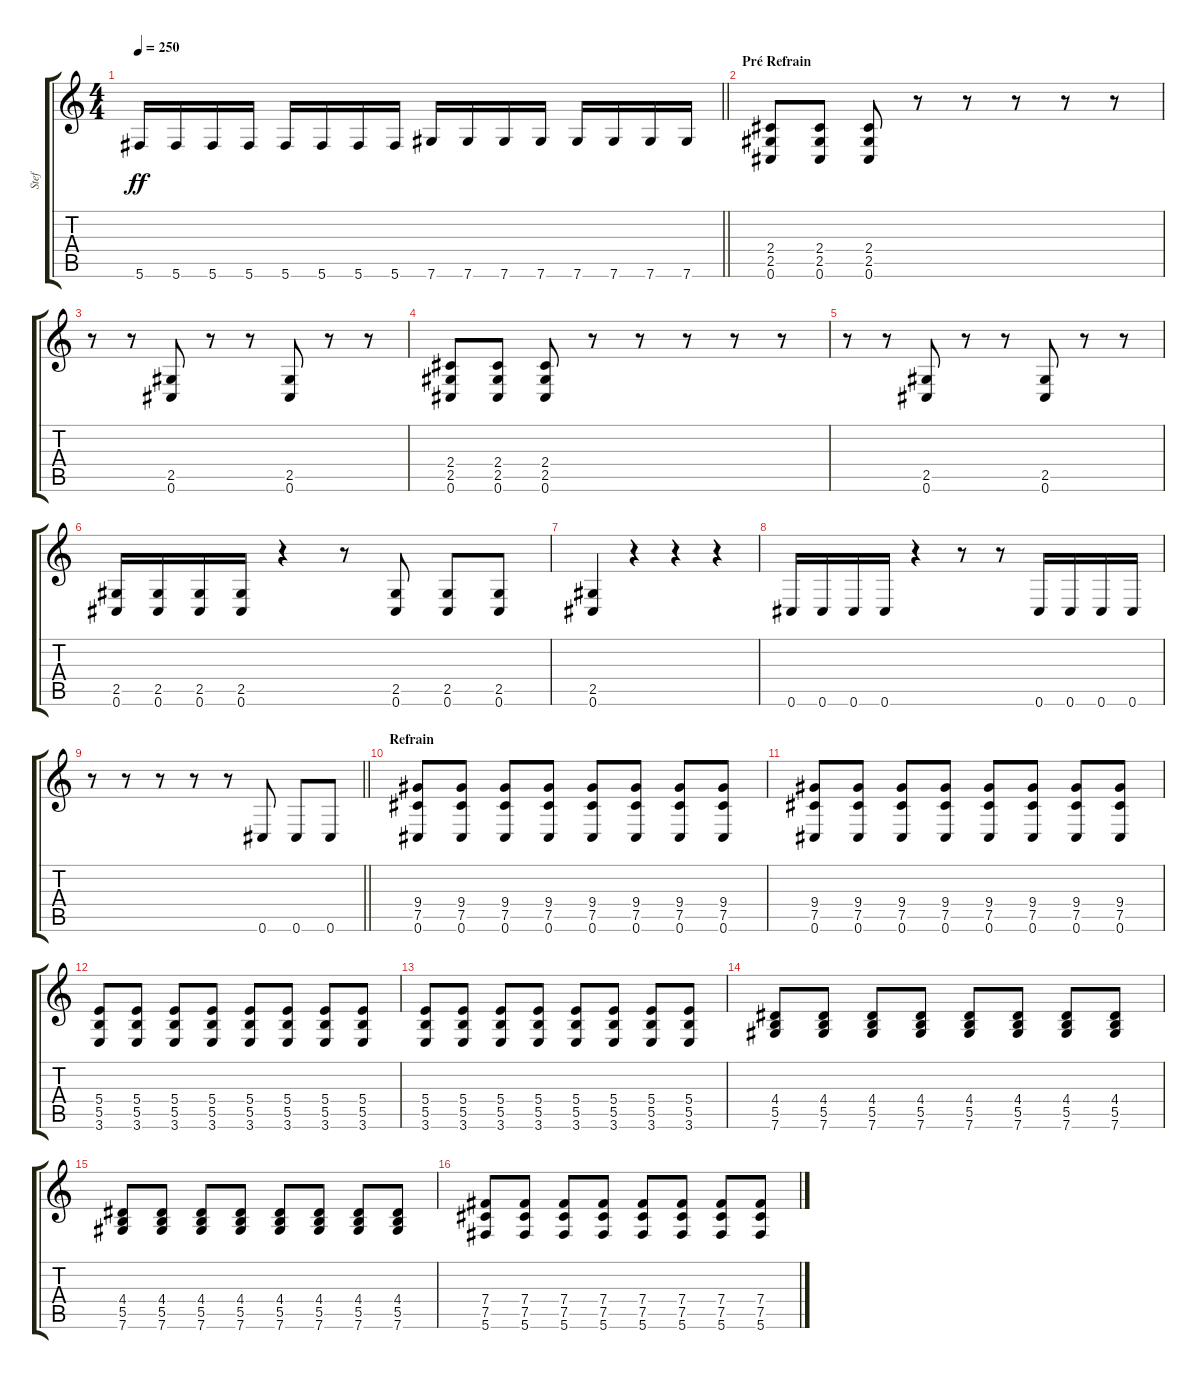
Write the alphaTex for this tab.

\track ("Stef" "Stef") {instrument distortionguitar}
\staff {score tabs}
\tuning (Db4 Ab3 E3 B2 Gb2 Db2) {hide}
\ts (4 4)
\tempo 250
\clef g2
\barLineRight lightlight
\ks c
5.6.16{dy ff} 5.6.16 5.6.16 5.6.16 5.6.16 5.6.16 5.6.16 5.6.16 7.6.16 7.6.16 7.6.16 7.6.16 7.6.16 7.6.16 7.6.16 7.6.16 |
\section ("" "Pré Refrain")
(2.4 2.5 0.6).8 (2.4 2.5 0.6).8 (2.4 2.5 0.6).8 r.8 r.8 r.8 r.8 r.8 |
r.8 r.8 (2.5 0.6).8 r.8 r.8 (2.5 0.6).8 r.8 r.8 |
(2.4 2.5 0.6).8 (2.4 2.5 0.6).8 (2.4 2.5 0.6).8 r.8 r.8 r.8 r.8 r.8 |
r.8 r.8 (2.5 0.6).8 r.8 r.8 (2.5 0.6).8 r.8 r.8 |
(2.5 0.6).16 (2.5 0.6).16 (2.5 0.6).16 (2.5 0.6).16 r.4 r.8 (2.5 0.6).8 (2.5 0.6).8 (2.5 0.6).8 |
(2.5 0.6).4 r.4 r.4 r.4 |
0.6.16 0.6.16 0.6.16 0.6.16 r.4 r.8 r.8 0.6.16 0.6.16 0.6.16 0.6.16 |
\barLineRight lightlight
r.8 r.8 r.8 r.8 r.8 0.6.8 0.6.8 0.6.8 |
\section ("" "Refrain")
(9.4 7.5 0.6).8 (9.4 7.5 0.6).8 (9.4 7.5 0.6).8 (9.4 7.5 0.6).8 (9.4 7.5 0.6).8 (9.4 7.5 0.6).8 (9.4 7.5 0.6).8 (9.4 7.5 0.6).8 |
(9.4 7.5 0.6).8 (9.4 7.5 0.6).8 (9.4 7.5 0.6).8 (9.4 7.5 0.6).8 (9.4 7.5 0.6).8 (9.4 7.5 0.6).8 (9.4 7.5 0.6).8 (9.4 7.5 0.6).8 |
(5.4 5.5 3.6).8 (5.4 5.5 3.6).8 (5.4 5.5 3.6).8 (5.4 5.5 3.6).8 (5.4 5.5 3.6).8 (5.4 5.5 3.6).8 (5.4 5.5 3.6).8 (5.4 5.5 3.6).8 |
(5.4 5.5 3.6).8 (5.4 5.5 3.6).8 (5.4 5.5 3.6).8 (5.4 5.5 3.6).8 (5.4 5.5 3.6).8 (5.4 5.5 3.6).8 (5.4 5.5 3.6).8 (5.4 5.5 3.6).8 |
(4.4 5.5 7.6).8 (4.4 5.5 7.6).8 (4.4 5.5 7.6).8 (4.4 5.5 7.6).8 (4.4 5.5 7.6).8 (4.4 5.5 7.6).8 (4.4 5.5 7.6).8 (4.4 5.5 7.6).8 |
(4.4 5.5 7.6).8 (4.4 5.5 7.6).8 (4.4 5.5 7.6).8 (4.4 5.5 7.6).8 (4.4 5.5 7.6).8 (4.4 5.5 7.6).8 (4.4 5.5 7.6).8 (4.4 5.5 7.6).8 |
(7.4 7.5 5.6).8 (7.4 7.5 5.6).8 (7.4 7.5 5.6).8 (7.4 7.5 5.6).8 (7.4 7.5 5.6).8 (7.4 7.5 5.6).8 (7.4 7.5 5.6).8 (7.4 7.5 5.6).8
